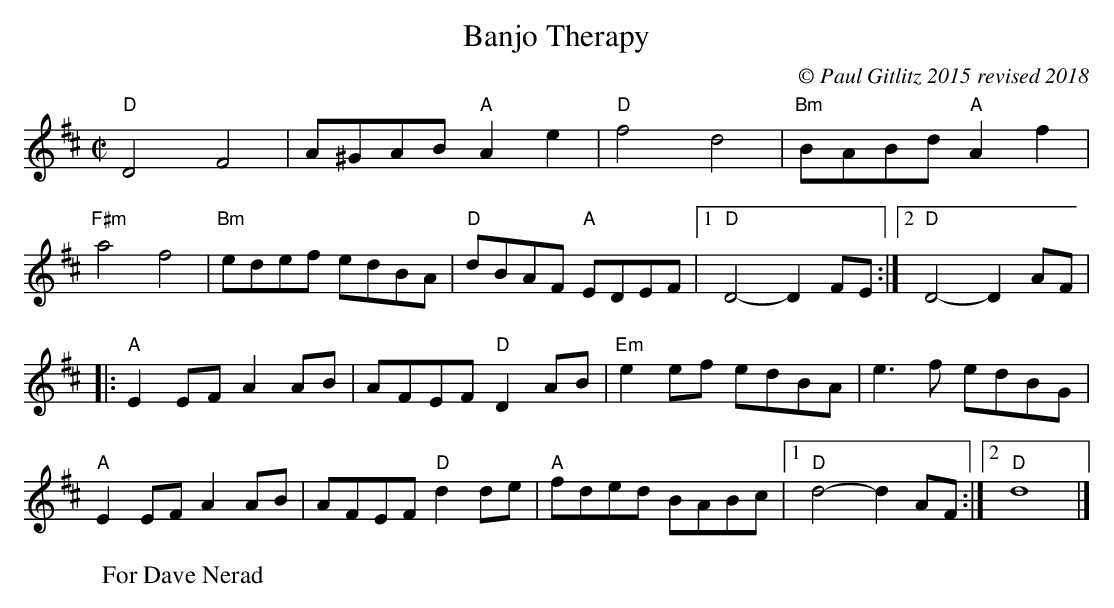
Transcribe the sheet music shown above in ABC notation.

X:1
T:Banjo Therapy
M:C|
C:© Paul Gitlitz 2015 revised 2018
K:D
"D"D4F4|A^GAB "A"A2e2|"D"f4d4|"Bm"BABd "A"A2f2|!
"F#m"a4f4|"Bm"edef edBA|"D"dBAF "A"EDEF|1"D"D4- D2FE:|2"D"D4- D2 AF|!
|:"A"E2EF A2AB|AFEF "D"D2AB|"Em"e2ef edBA|e3f edBG|!
"A"E2EF A2AB|AFEF "D"d2de|"A"fded BABc|1"D"d4- d2AF:|2"D"d8|]
W:For Dave Nerad
